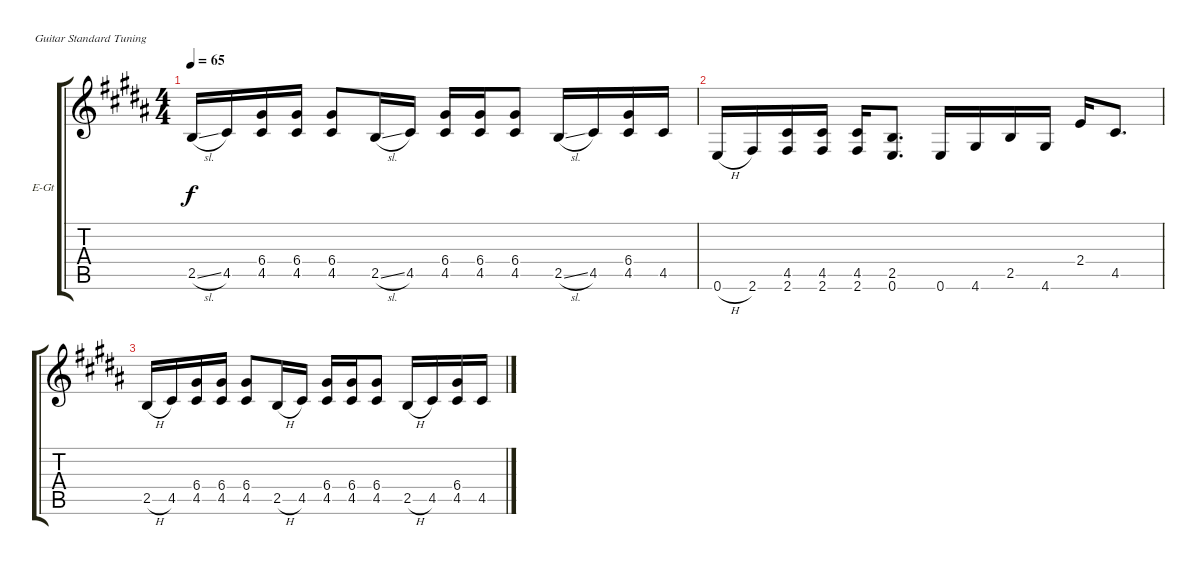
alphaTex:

\bracketExtendMode groupsimilarinstruments
\firstSystemTrackNameOrientation horizontal
\otherSystemsTrackNameOrientation horizontal
\track ("E. Guitar I" "E-Gt") {multiBarRest instrument distortionguitar}
\staff {score tabs}
\tuning (E4 B3 G3 D3 A2 E2)
\ts (4 4)
\tempo 65
\clef g2
\ks g#minor
2.5{sl}.16{dy f} 4.5.16 (6.4 4.5).16 (6.4 4.5).16 (6.4 4.5).8 2.5{sl}.16 4.5.16 (6.4 4.5).16 (6.4 4.5).16 (6.4 4.5).8 2.5{sl}.16 4.5.16 (6.4 4.5).16 4.5.16 |
0.6{h}.16 2.6.16 (4.5 2.6).16 (4.5 2.6).16 (4.5 2.6).16 (2.5 0.6).8{d} 0.6.16 4.6.16 2.5.16 4.6.16 2.4.16 4.5.8{d} |
2.5{h}.16 4.5.16 (6.4 4.5).16 (6.4 4.5).16 (6.4 4.5).8 2.5{h}.16 4.5.16 (6.4 4.5).16 (6.4 4.5).16 (6.4 4.5).8 2.5{h}.16 4.5.16 (6.4 4.5).16 4.5.16
